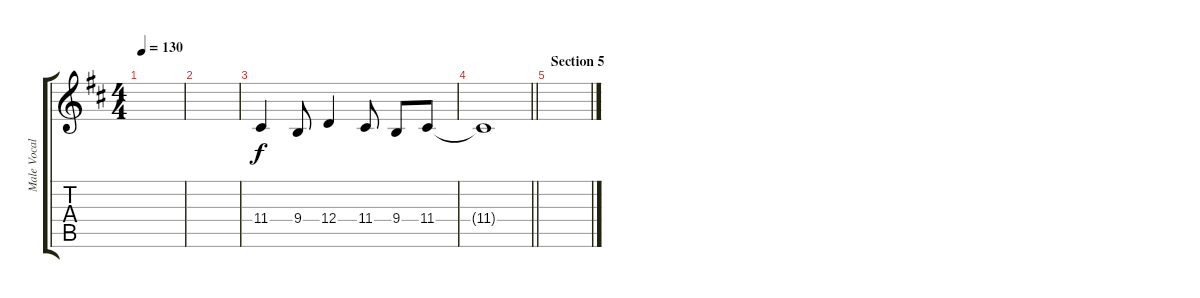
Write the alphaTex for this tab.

\track ("Male Vocals" "Male Vocal") {instrument lead6voice}
\staff {score tabs}
\tuning (E4 B3 G3 D3 A2 E2) {hide}
\ts (4 4)
\tempo 130
\clef g2
\ks d
|
|
11.4.4 9.4.8 12.4.4 11.4.8 9.4.8 11.4.8 |
\barLineRight lightlight
11.4{t}.1 |
\section ("" "Section 5")
